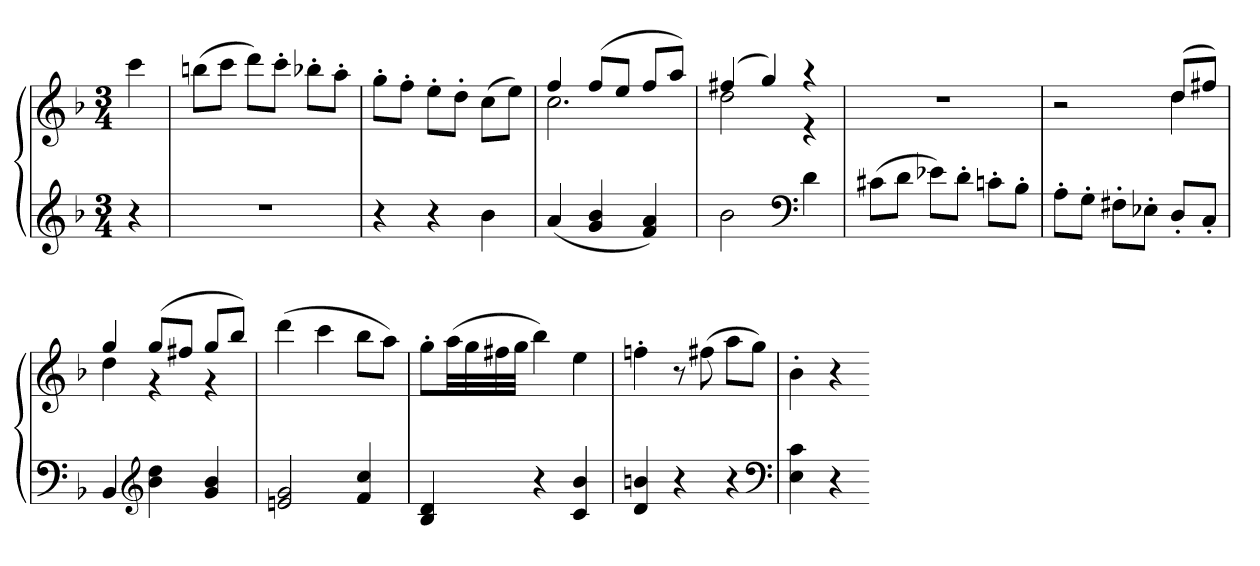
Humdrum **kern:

**kern	**kern
*part1	*part1
*staff2	*staff1
*clefG2	*clefG2
*k[b-]	*k[b-]
*M3/4	*M3/4
=	=
4r	4ccc
=	=
2.r	(8bbnL
.	8cccJ
.	8dddL)
.	8ccc'J
.	8bb-X'L
.	8aa'J
=	=
4r	8gg'L
.	8ff'J
4r	8ee'L
.	8dd'J
4b-	(8ccL
.	8eeJ)
=	=
*	*^
(4a	4ff	2.cc
4g 4b-	(8ffL	.
.	8eeJ	.
4f 4a)	8ffL	.
.	8aaJ)	.
=	=	=
2b-	(4ff#X	2dd
.	4gg)	.
*clefF4	*	*
4d	4r	4r
*	*v	*v
=	=
(8c#XL	2.r
8dJ	.
8e-XL)	.
8d'J	.
8cn'L	.
8B-'J	.
=	=
*	*^
8A'L	2r	2ryy
8G'J	.	.
8F#X'L	.	.
8E-X'J	.	.
8D'L	(8ddL	4dd
8C'J	8ff#XJ)	.
=	=	=
4BB-	4gg	4dd
*clefG2	*	*
4b- 4dd	(8ggL	4r
.	8ff#XJ	.
4g 4b-	8ggL	4r
.	8bb-J)	.
*	*v	*v
=	=
2en 2g	(4ddd
.	4ccc
4f 4cc	8bb-L
.	8aaJ)
=	=
4B- 4d	8gg'L
.	(32aaLL
.	32gg
.	32ff#X
.	32ggJJJ
4r	4bb-)
4c 4b-	4ee
=	=
4d 4bn	4ffn'
4r	8r
.	(8ff#X
4r	8aaL
.	8ggJ)
*clefF4	*
=	=
4E 4c	4b-'
4r	4r
=-	=-
*-	*-
